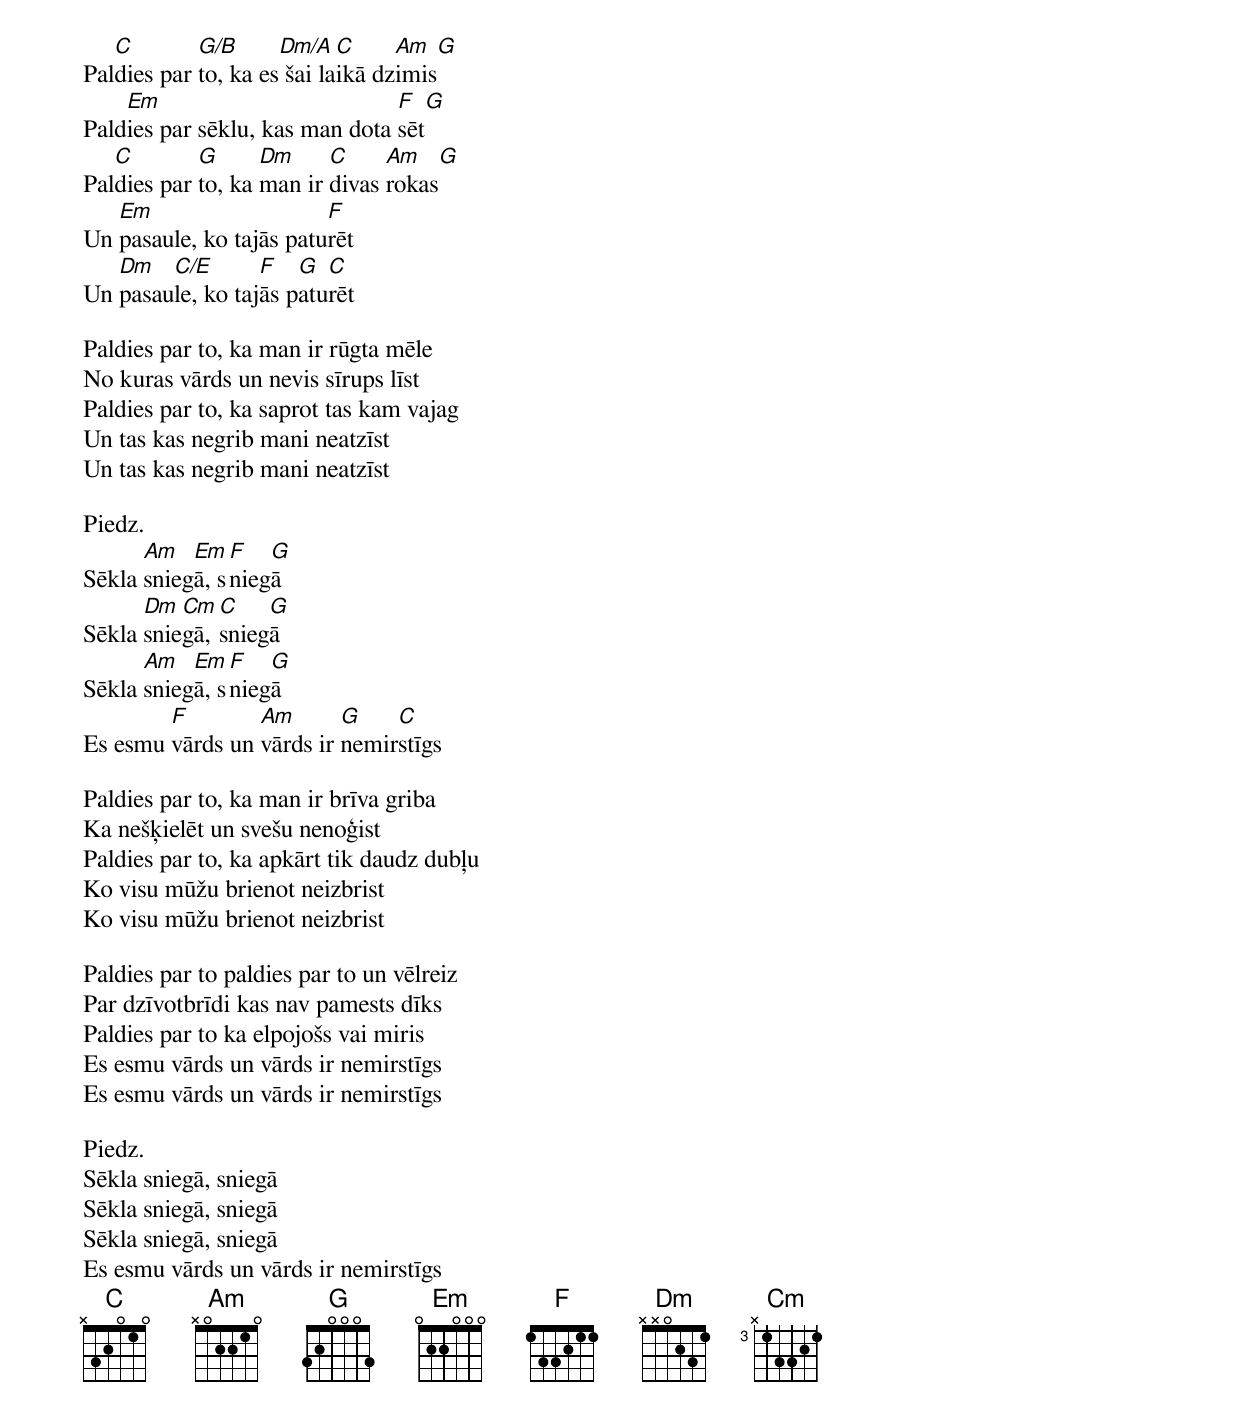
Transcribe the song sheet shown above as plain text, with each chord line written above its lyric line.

   C        G/B      Dm/A   C     Am      G
Paldies par to, ka es šai laikā dzimis
    Em                          F    G
Paldies par sēklu, kas man dota sēt
   C        G      Dm     C     Am      G
Paldies par to, ka man ir divas rokas
   Em                    F
Un pasaule, ko tajās paturēt
   Dm   C/E       F   G  C
Un pasaule, ko tajās paturēt

Paldies par to, ka man ir rūgta mēle
No kuras vārds un nevis sīrups līst
Paldies par to, ka saprot tas kam vajag
Un tas kas negrib mani neatzīst
Un tas kas negrib mani neatzīst

Piedz.
      Am   Em  F   G
Sēkla sniegā, sniegā
      Dm  Cm  C    G
Sēkla sniegā, sniegā
      Am   Em  F   G
Sēkla sniegā, sniegā
        F        Am       G    C
Es esmu vārds un vārds ir nemirstīgs

Paldies par to, ka man ir brīva griba
Ka nešķielēt un svešu nenoģist
Paldies par to, ka apkārt tik daudz dubļu
Ko visu mūžu brienot neizbrist
Ko visu mūžu brienot neizbrist

Paldies par to paldies par to un vēlreiz
Par dzīvotbrīdi kas nav pamests dīks
Paldies par to ka elpojošs vai miris
Es esmu vārds un vārds ir nemirstīgs
Es esmu vārds un vārds ir nemirstīgs

Piedz.
Sēkla sniegā, sniegā
Sēkla sniegā, sniegā
Sēkla sniegā, sniegā
Es esmu vārds un vārds ir nemirstīgs
